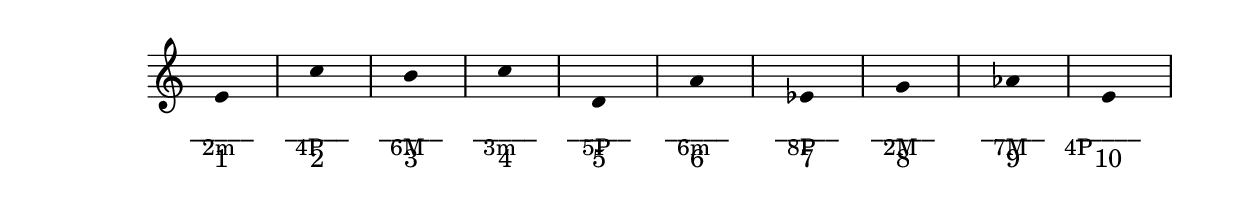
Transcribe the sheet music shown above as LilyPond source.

\score { \relative c' {
		\time 3/4
		\clef treble
		s e \hideNotes c_\markup { "2m" } \unHideNotes

		s c' \hideNotes c,_\markup { "4P" } \unHideNotes

		s b' \hideNotes c,_\markup { "6M" } \unHideNotes

		s c' \hideNotes c,_\markup { "3m" } \unHideNotes

		s d \hideNotes c_\markup { "5P" } \unHideNotes

		s a' \hideNotes c,_\markup { "6m" } \unHideNotes

		s ees \hideNotes c_\markup { "8P" } \unHideNotes

		s g' \hideNotes c,_\markup { "2M" } \unHideNotes

		s aes' \hideNotes c,_\markup { "7M" } \unHideNotes

		s e \hideNotes \override TextScript #'extra-offset = #'( -7.0 . -2.0 ) c_\markup { "4P" } \unHideNotes
	}
	\addlyrics{ "_____" \skip4 "_____" \skip4  "_____" \skip4  "_____" \skip4  "_____" \skip4  "_____" \skip4  "_____" \skip4  "_____" \skip4  "_____" \skip4  "_____" }
	\addlyrics{ "1" \skip4 "2" \skip4 "3" \skip4 "4" \skip4 "5" \skip4 "6" \skip4 "7" \skip4 "8" \skip4 "9" \skip4  "10" }       \layout { 
	% ragged-right = ##t 
         \context {
           \Staff
		\remove "Time_signature_engraver"
		\override Stem #'transparent = ##t
		\override TextScript #'extra-offset = #'( -4.0 . -2.0 )
     }
   }
}
